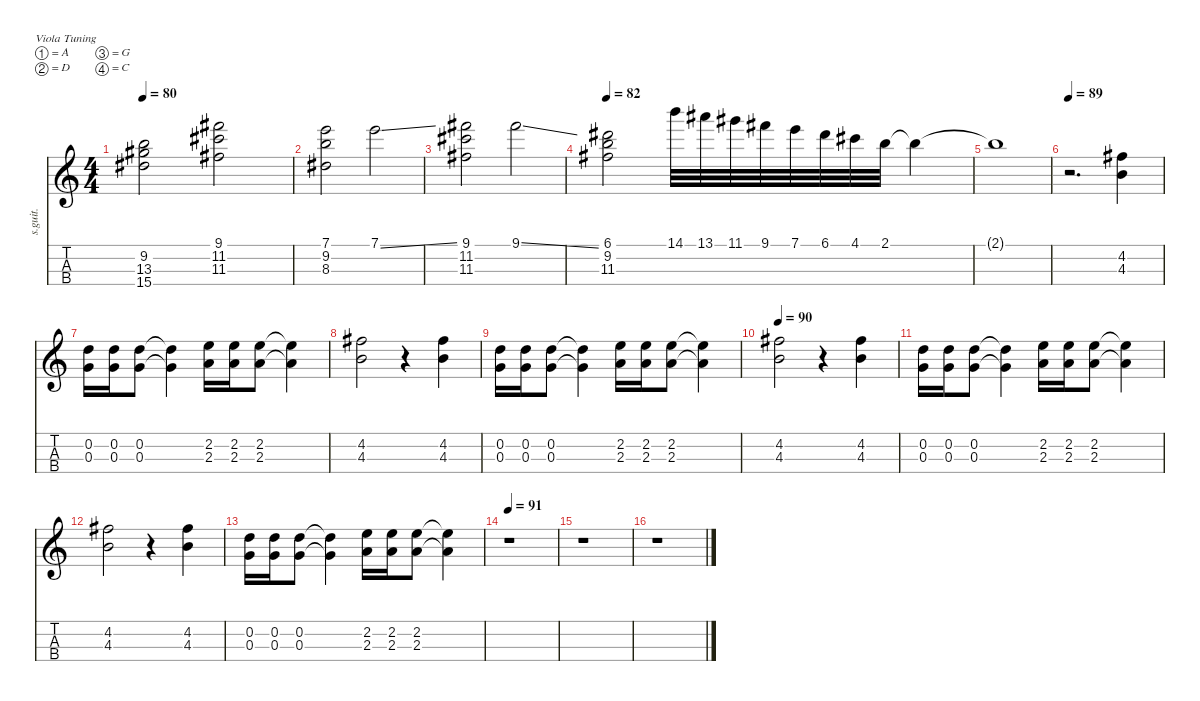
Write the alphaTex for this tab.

\defaultSystemsLayout 4
\hideDynamics
\bracketExtendMode nobrackets
\track (" (Viola 1)" "s.guit.") {instrument viola}
\staff {score tabs}
\tuning (A4 D4 G3 C3)
\displaytranspose 12
\ts (4 4)
\tempo 80
\clef g2
\ks c
(9.2 13.3{acc #} 15.4{acc #}).2{lyrics (0 "") lyrics (1 "") lyrics (2 "") lyrics (3 "") lyrics (4 "") dy mf} (9.1{acc #} 11.2{acc #} 11.3{acc #}).2{lyrics (0 "") lyrics (1 "") lyrics (2 "") lyrics (3 "") lyrics (4 "")} |
(7.1 9.2 8.3{acc #}).2{lyrics (0 "") lyrics (1 "") lyrics (2 "") lyrics (3 "") lyrics (4 "")} 7.1{ss}.2{lyrics (0 "") lyrics (1 "") lyrics (2 "") lyrics (3 "") lyrics (4 "") dy ff} |
(9.1{acc #} 11.2{acc #} 11.3{acc #}).2{lyrics (0 "") lyrics (1 "") lyrics (2 "") lyrics (3 "") lyrics (4 "") dy mf} 9.1{ss acc #}.2{lyrics (0 "") lyrics (1 "") lyrics (2 "") lyrics (3 "") lyrics (4 "") dy ff} |
\tempo 82
(6.1{acc #} 9.2 11.3{acc #}).2{lyrics (0 "") lyrics (1 "") lyrics (2 "") lyrics (3 "") lyrics (4 "") dy mf} 14.1.32{lyrics (0 "") lyrics (1 "") lyrics (2 "") lyrics (3 "") lyrics (4 "") dy ff} 13.1{acc #}.32{lyrics (0 "") lyrics (1 "") lyrics (2 "") lyrics (3 "") lyrics (4 "")} 11.1{acc #}.32{lyrics (0 "") lyrics (1 "") lyrics (2 "") lyrics (3 "") lyrics (4 "")} 9.1{acc #}.32{lyrics (0 "") lyrics (1 "") lyrics (2 "") lyrics (3 "") lyrics (4 "")} 7.1.32{lyrics (0 "") lyrics (1 "") lyrics (2 "") lyrics (3 "") lyrics (4 "")} 6.1{acc #}.32{lyrics (0 "") lyrics (1 "") lyrics (2 "") lyrics (3 "") lyrics (4 "")} 4.1{acc #}.32{lyrics (0 "") lyrics (1 "") lyrics (2 "") lyrics (3 "") lyrics (4 "")} 2.1.32{lyrics (0 "") lyrics (1 "") lyrics (2 "") lyrics (3 "") lyrics (4 "")} 2.1{t}.4{lyrics (0 "") lyrics (1 "") lyrics (2 "") lyrics (3 "") lyrics (4 "") dy mf} |
2.1{t}.1{lyrics (0 "") lyrics (1 "") lyrics (2 "") lyrics (3 "") lyrics (4 "")} |
\tempo 89
r.2{d} (4.2{acc #} 4.3).4{lyrics (0 "") lyrics (1 "") lyrics (2 "") lyrics (3 "") lyrics (4 "")} |
(0.2 0.3).16{lyrics (0 "") lyrics (1 "") lyrics (2 "") lyrics (3 "") lyrics (4 "")} (0.2 0.3).16{lyrics (0 "") lyrics (1 "") lyrics (2 "") lyrics (3 "") lyrics (4 "")} (0.2 0.3).8{lyrics (0 "") lyrics (1 "") lyrics (2 "") lyrics (3 "") lyrics (4 "")} (0.2{t} 0.3{t}).4{lyrics (0 "") lyrics (1 "") lyrics (2 "") lyrics (3 "") lyrics (4 "") dy f} (2.2 2.3).16{lyrics (0 "") lyrics (1 "") lyrics (2 "") lyrics (3 "") lyrics (4 "") dy mf} (2.2 2.3).16{lyrics (0 "") lyrics (1 "") lyrics (2 "") lyrics (3 "") lyrics (4 "")} (2.2 2.3).8{lyrics (0 "") lyrics (1 "") lyrics (2 "") lyrics (3 "") lyrics (4 "")} (2.2{t} 2.3{t}).4{lyrics (0 "") lyrics (1 "") lyrics (2 "") lyrics (3 "") lyrics (4 "") dy f} |
(4.2{acc #} 4.3).2{lyrics (0 "") lyrics (1 "") lyrics (2 "") lyrics (3 "") lyrics (4 "") dy mf} r.4 (4.2{acc #} 4.3).4{lyrics (0 "") lyrics (1 "") lyrics (2 "") lyrics (3 "") lyrics (4 "")} |
(0.2 0.3).16{lyrics (0 "") lyrics (1 "") lyrics (2 "") lyrics (3 "") lyrics (4 "")} (0.2 0.3).16{lyrics (0 "") lyrics (1 "") lyrics (2 "") lyrics (3 "") lyrics (4 "")} (0.2 0.3).8{lyrics (0 "") lyrics (1 "") lyrics (2 "") lyrics (3 "") lyrics (4 "")} (0.2{t} 0.3{t}).4{lyrics (0 "") lyrics (1 "") lyrics (2 "") lyrics (3 "") lyrics (4 "") dy f} (2.2 2.3).16{lyrics (0 "") lyrics (1 "") lyrics (2 "") lyrics (3 "") lyrics (4 "") dy mf} (2.2 2.3).16{lyrics (0 "") lyrics (1 "") lyrics (2 "") lyrics (3 "") lyrics (4 "")} (2.2 2.3).8{lyrics (0 "") lyrics (1 "") lyrics (2 "") lyrics (3 "") lyrics (4 "")} (2.2{t} 2.3{t}).4{lyrics (0 "") lyrics (1 "") lyrics (2 "") lyrics (3 "") lyrics (4 "") dy f} |
\tempo 90
(4.2{acc #} 4.3).2{lyrics (0 "") lyrics (1 "") lyrics (2 "") lyrics (3 "") lyrics (4 "") dy mf} r.4 (4.2{acc #} 4.3).4{lyrics (0 "") lyrics (1 "") lyrics (2 "") lyrics (3 "") lyrics (4 "")} |
(0.2 0.3).16{lyrics (0 "") lyrics (1 "") lyrics (2 "") lyrics (3 "") lyrics (4 "")} (0.2 0.3).16{lyrics (0 "") lyrics (1 "") lyrics (2 "") lyrics (3 "") lyrics (4 "")} (0.2 0.3).8{lyrics (0 "") lyrics (1 "") lyrics (2 "") lyrics (3 "") lyrics (4 "")} (0.2{t} 0.3{t}).4{lyrics (0 "") lyrics (1 "") lyrics (2 "") lyrics (3 "") lyrics (4 "") dy f} (2.2 2.3).16{lyrics (0 "") lyrics (1 "") lyrics (2 "") lyrics (3 "") lyrics (4 "") dy mf} (2.2 2.3).16{lyrics (0 "") lyrics (1 "") lyrics (2 "") lyrics (3 "") lyrics (4 "")} (2.2 2.3).8{lyrics (0 "") lyrics (1 "") lyrics (2 "") lyrics (3 "") lyrics (4 "")} (2.2{t} 2.3{t}).4{lyrics (0 "") lyrics (1 "") lyrics (2 "") lyrics (3 "") lyrics (4 "") dy f} |
(4.2{acc #} 4.3).2{lyrics (0 "") lyrics (1 "") lyrics (2 "") lyrics (3 "") lyrics (4 "") dy mf} r.4 (4.2{acc #} 4.3).4{lyrics (0 "") lyrics (1 "") lyrics (2 "") lyrics (3 "") lyrics (4 "")} |
(0.2 0.3).16{lyrics (0 "") lyrics (1 "") lyrics (2 "") lyrics (3 "") lyrics (4 "")} (0.2 0.3).16{lyrics (0 "") lyrics (1 "") lyrics (2 "") lyrics (3 "") lyrics (4 "")} (0.2 0.3).8{lyrics (0 "") lyrics (1 "") lyrics (2 "") lyrics (3 "") lyrics (4 "")} (0.2{t} 0.3{t}).4{lyrics (0 "") lyrics (1 "") lyrics (2 "") lyrics (3 "") lyrics (4 "") dy f} (2.2 2.3).16{lyrics (0 "") lyrics (1 "") lyrics (2 "") lyrics (3 "") lyrics (4 "") dy mf} (2.2 2.3).16{lyrics (0 "") lyrics (1 "") lyrics (2 "") lyrics (3 "") lyrics (4 "")} (2.2 2.3).8{lyrics (0 "") lyrics (1 "") lyrics (2 "") lyrics (3 "") lyrics (4 "")} (2.2{t} 2.3{t}).4{lyrics (0 "") lyrics (1 "") lyrics (2 "") lyrics (3 "") lyrics (4 "") dy f} |
\tempo 91
r.1 |
r.1 |
r.1
